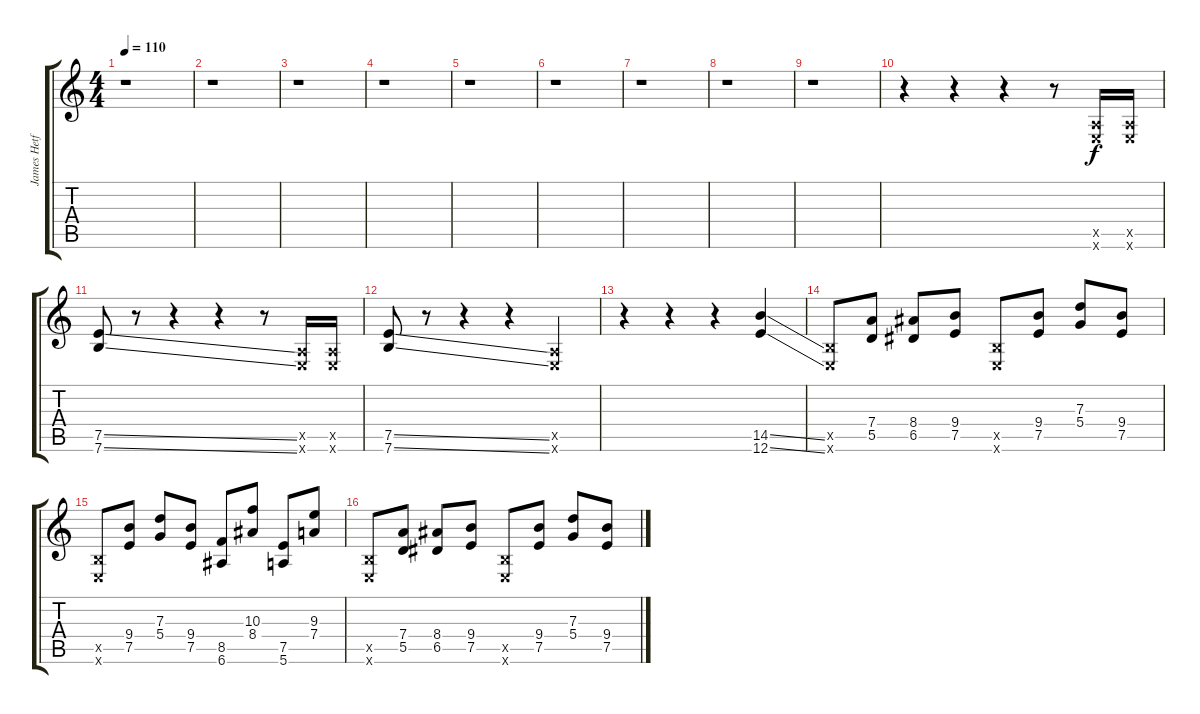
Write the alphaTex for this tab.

\track ("James Hetfield" "James Hetf") {instrument distortionguitar}
\staff {score tabs}
\tuning (E4 B3 G3 D3 A2 E2) {hide}
\ts (4 4)
\tempo 110
\clef g2
\ks c
r.1{dy f instrument distortionguitar} |
r.1 |
r.1 |
r.1 |
r.1 |
r.1 |
r.1 |
r.1 |
r.1 |
r.4 r.4 r.4 r.8 (0.5{x} 0.6{x}).16 (0.5{x} 0.6{x}).16 |
(7.5{ss} 7.6{ss}).8 r.8 r.4 r.4 r.8 (0.5{x} 0.6{x}).16 (0.5{x} 0.6{x}).16 |
(7.5{ss} 7.6{ss}).8 r.8 r.4 r.4 (0.5{x} 0.6{x}).4 |
r.4 r.4 r.4 (14.5{ss} 12.6{ss}).4 |
(2.5{x} 0.6{x}).8 (7.4 5.5).8 (8.4 6.5).8 (9.4 7.5).8 (2.5{x} 0.6{x}).8 (9.4 7.5).8 (7.3 5.4).8 (9.4 7.5).8 |
(2.5{x} 0.6{x}).8 (9.4 7.5).8 (7.3 5.4).8 (9.4 7.5).8 (8.5 6.6).8 (10.3 8.4).8 (7.5 5.6).8 (9.3 7.4).8 |
(2.5{x} 0.6{x}).8 (7.4 5.5).8 (8.4 6.5).8 (9.4 7.5).8 (2.5{x} 0.6{x}).8 (9.4 7.5).8 (7.3 5.4).8 (9.4 7.5).8
